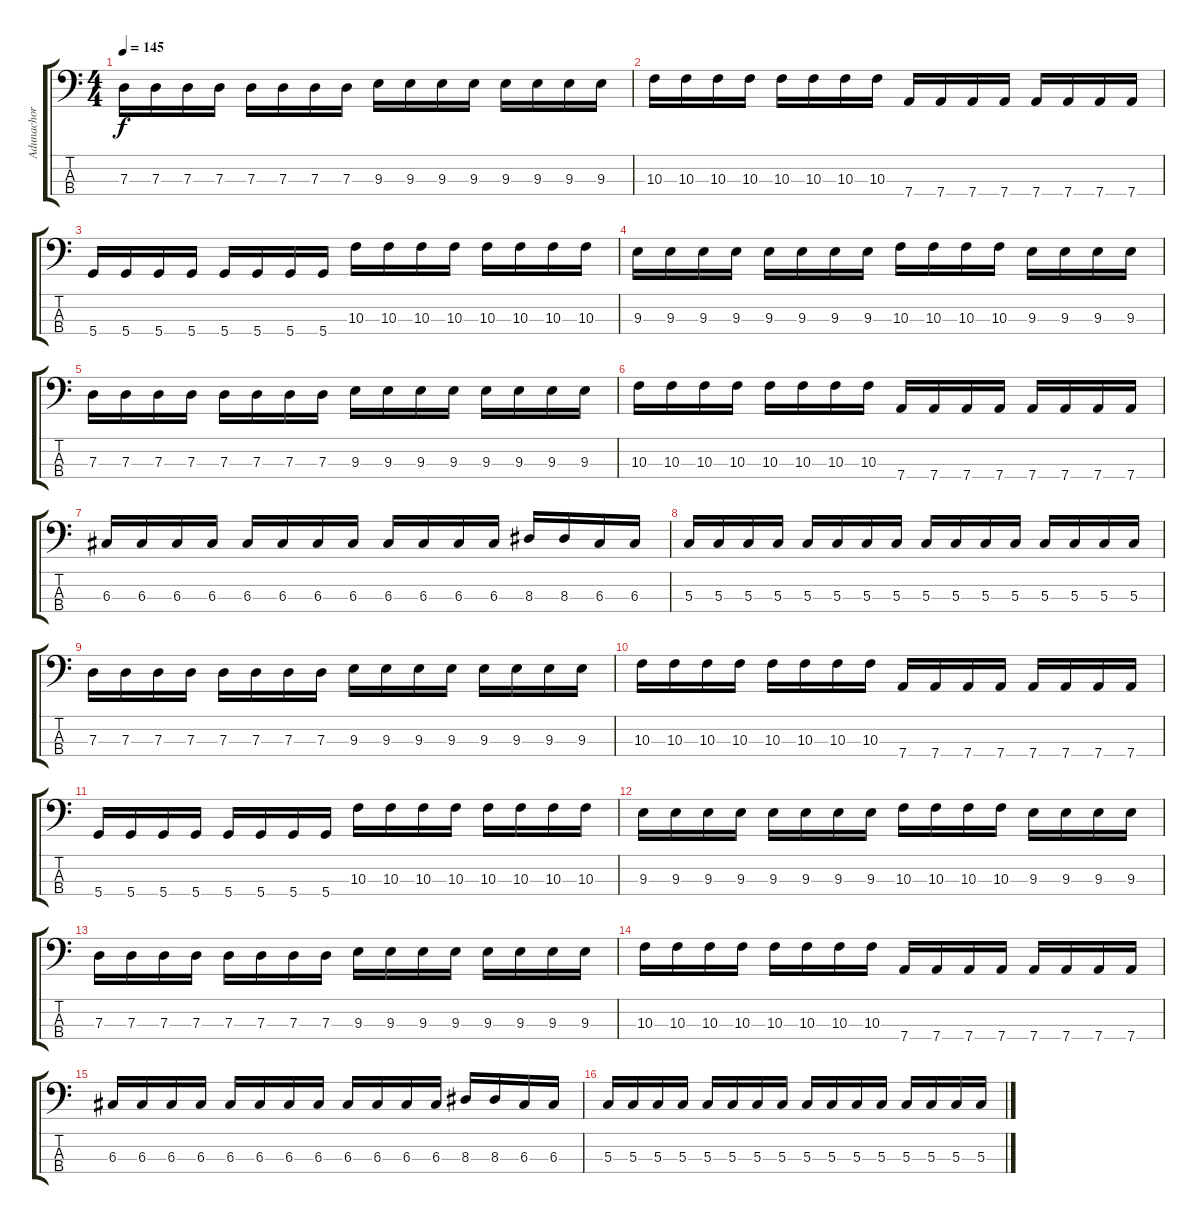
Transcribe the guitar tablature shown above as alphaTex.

\track ("Adunachor" "Adunachor") {instrument electricbasspick}
\staff {score tabs}
\tuning (F2 C2 G1 D1) {hide}
\ts (4 4)
\tempo 145
\clef f4
\ks c
7.3.16{dy f} 7.3.16 7.3.16 7.3.16 7.3.16 7.3.16 7.3.16 7.3.16 9.3.16 9.3.16 9.3.16 9.3.16 9.3.16 9.3.16 9.3.16 9.3.16 |
10.3.16 10.3.16 10.3.16 10.3.16 10.3.16 10.3.16 10.3.16 10.3.16 7.4.16 7.4.16 7.4.16 7.4.16 7.4.16 7.4.16 7.4.16 7.4.16 |
5.4.16 5.4.16 5.4.16 5.4.16 5.4.16 5.4.16 5.4.16 5.4.16 10.3.16 10.3.16 10.3.16 10.3.16 10.3.16 10.3.16 10.3.16 10.3.16 |
9.3.16 9.3.16 9.3.16 9.3.16 9.3.16 9.3.16 9.3.16 9.3.16 10.3.16 10.3.16 10.3.16 10.3.16 9.3.16 9.3.16 9.3.16 9.3.16 |
7.3.16 7.3.16 7.3.16 7.3.16 7.3.16 7.3.16 7.3.16 7.3.16 9.3.16 9.3.16 9.3.16 9.3.16 9.3.16 9.3.16 9.3.16 9.3.16 |
10.3.16 10.3.16 10.3.16 10.3.16 10.3.16 10.3.16 10.3.16 10.3.16 7.4.16 7.4.16 7.4.16 7.4.16 7.4.16 7.4.16 7.4.16 7.4.16 |
6.3.16 6.3.16 6.3.16 6.3.16 6.3.16 6.3.16 6.3.16 6.3.16 6.3.16 6.3.16 6.3.16 6.3.16 8.3.16 8.3.16 6.3.16 6.3.16 |
5.3.16 5.3.16 5.3.16 5.3.16 5.3.16 5.3.16 5.3.16 5.3.16 5.3.16 5.3.16 5.3.16 5.3.16 5.3.16 5.3.16 5.3.16 5.3.16 |
7.3.16 7.3.16 7.3.16 7.3.16 7.3.16 7.3.16 7.3.16 7.3.16 9.3.16 9.3.16 9.3.16 9.3.16 9.3.16 9.3.16 9.3.16 9.3.16 |
10.3.16 10.3.16 10.3.16 10.3.16 10.3.16 10.3.16 10.3.16 10.3.16 7.4.16 7.4.16 7.4.16 7.4.16 7.4.16 7.4.16 7.4.16 7.4.16 |
5.4.16 5.4.16 5.4.16 5.4.16 5.4.16 5.4.16 5.4.16 5.4.16 10.3.16 10.3.16 10.3.16 10.3.16 10.3.16 10.3.16 10.3.16 10.3.16 |
9.3.16 9.3.16 9.3.16 9.3.16 9.3.16 9.3.16 9.3.16 9.3.16 10.3.16 10.3.16 10.3.16 10.3.16 9.3.16 9.3.16 9.3.16 9.3.16 |
7.3.16 7.3.16 7.3.16 7.3.16 7.3.16 7.3.16 7.3.16 7.3.16 9.3.16 9.3.16 9.3.16 9.3.16 9.3.16 9.3.16 9.3.16 9.3.16 |
10.3.16 10.3.16 10.3.16 10.3.16 10.3.16 10.3.16 10.3.16 10.3.16 7.4.16 7.4.16 7.4.16 7.4.16 7.4.16 7.4.16 7.4.16 7.4.16 |
6.3.16 6.3.16 6.3.16 6.3.16 6.3.16 6.3.16 6.3.16 6.3.16 6.3.16 6.3.16 6.3.16 6.3.16 8.3.16 8.3.16 6.3.16 6.3.16 |
5.3.16 5.3.16 5.3.16 5.3.16 5.3.16 5.3.16 5.3.16 5.3.16 5.3.16 5.3.16 5.3.16 5.3.16 5.3.16 5.3.16 5.3.16 5.3.16
